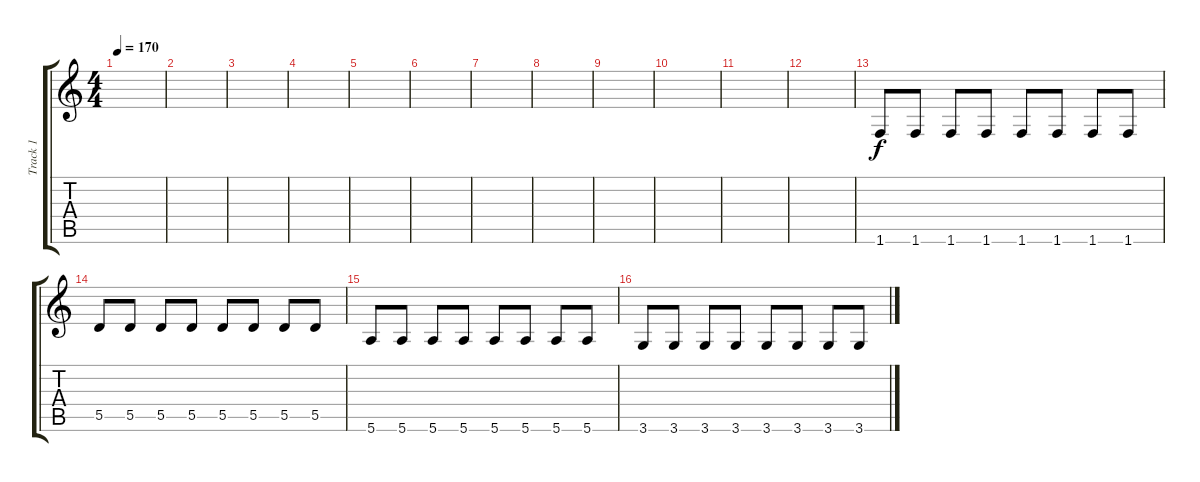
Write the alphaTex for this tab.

\track ("Track 1" "Track 1") {instrument overdrivenguitar}
\staff {score tabs}
\tuning (E4 B3 G3 D3 A2 E2) {hide}
\ts (4 4)
\tempo 170
\clef g2
\ks c
|
|
|
|
|
|
|
|
|
|
|
|
1.6.8 1.6.8 1.6.8 1.6.8 1.6.8 1.6.8 1.6.8 1.6.8 |
5.5.8 5.5.8 5.5.8 5.5.8 5.5.8 5.5.8 5.5.8 5.5.8 |
5.6.8 5.6.8 5.6.8 5.6.8 5.6.8 5.6.8 5.6.8 5.6.8 |
3.6.8 3.6.8 3.6.8 3.6.8 3.6.8 3.6.8 3.6.8 3.6.8
